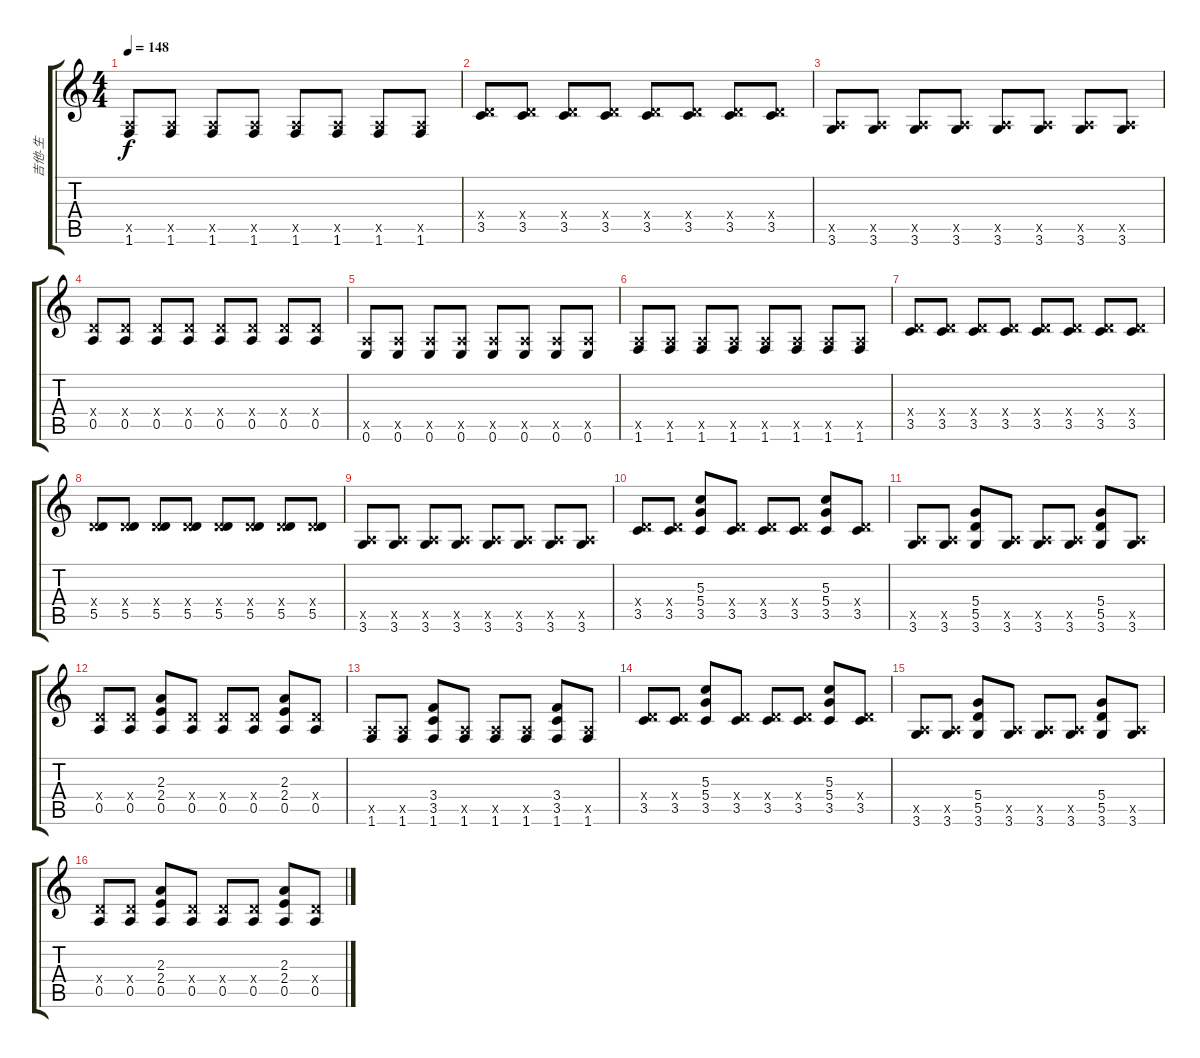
\track ("吉他-生" "吉他-生") {instrument distortionguitar}
\staff {score tabs}
\tuning (E4 B3 G3 D3 A2 E2) {hide}
\ts (4 4)
\tempo 148
\clef g2
\ks c
(0.5{x} 1.6).8{dy f} (0.5{x} 1.6).8 (0.5{x} 1.6).8 (0.5{x} 1.6).8 (0.5{x} 1.6).8 (0.5{x} 1.6).8 (0.5{x} 1.6).8 (0.5{x} 1.6).8 |
(0.4{x} 3.5).8 (0.4{x} 3.5).8 (0.4{x} 3.5).8 (0.4{x} 3.5).8 (0.4{x} 3.5).8 (0.4{x} 3.5).8 (0.4{x} 3.5).8 (0.4{x} 3.5).8 |
(0.5{x} 3.6).8 (0.5{x} 3.6).8 (0.5{x} 3.6).8 (0.5{x} 3.6).8 (0.5{x} 3.6).8 (0.5{x} 3.6).8 (0.5{x} 3.6).8 (0.5{x} 3.6).8 |
(0.4{x} 0.5).8 (0.4{x} 0.5).8 (0.4{x} 0.5).8 (0.4{x} 0.5).8 (0.4{x} 0.5).8 (0.4{x} 0.5).8 (0.4{x} 0.5).8 (0.4{x} 0.5).8 |
(0.5{x} 0.6).8 (0.5{x} 0.6).8 (0.5{x} 0.6).8 (0.5{x} 0.6).8 (0.5{x} 0.6).8 (0.5{x} 0.6).8 (0.5{x} 0.6).8 (0.5{x} 0.6).8 |
(0.5{x} 1.6).8 (0.5{x} 1.6).8 (0.5{x} 1.6).8 (0.5{x} 1.6).8 (0.5{x} 1.6).8 (0.5{x} 1.6).8 (0.5{x} 1.6).8 (0.5{x} 1.6).8 |
(0.4{x} 3.5).8 (0.4{x} 3.5).8 (0.4{x} 3.5).8 (0.4{x} 3.5).8 (0.4{x} 3.5).8 (0.4{x} 3.5).8 (0.4{x} 3.5).8 (0.4{x} 3.5).8 |
(0.4{x} 5.5).8 (0.4{x} 5.5).8 (0.4{x} 5.5).8 (0.4{x} 5.5).8 (0.4{x} 5.5).8 (0.4{x} 5.5).8 (0.4{x} 5.5).8 (0.4{x} 5.5).8 |
(0.5{x} 3.6).8 (0.5{x} 3.6).8 (0.5{x} 3.6).8 (0.5{x} 3.6).8 (0.5{x} 3.6).8 (0.5{x} 3.6).8 (0.5{x} 3.6).8 (0.5{x} 3.6).8 |
(0.4{x} 3.5).8 (0.4{x} 3.5).8 (5.3 5.4 3.5).8 (0.4{x} 3.5).8 (0.4{x} 3.5).8 (0.4{x} 3.5).8 (5.3 5.4 3.5).8 (0.4{x} 3.5).8 |
(0.5{x} 3.6).8 (0.5{x} 3.6).8 (5.4 5.5 3.6).8 (0.5{x} 3.6).8 (0.5{x} 3.6).8 (0.5{x} 3.6).8 (5.4 5.5 3.6).8 (0.5{x} 3.6).8 |
(0.4{x} 0.5).8 (0.4{x} 0.5).8 (2.3 2.4 0.5).8 (0.4{x} 0.5).8 (0.4{x} 0.5).8 (0.4{x} 0.5).8 (2.3 2.4 0.5).8 (0.4{x} 0.5).8 |
(0.5{x} 1.6).8 (0.5{x} 1.6).8 (3.4 3.5 1.6).8 (0.5{x} 1.6).8 (0.5{x} 1.6).8 (0.5{x} 1.6).8 (3.4 3.5 1.6).8 (0.5{x} 1.6).8 |
(0.4{x} 3.5).8 (0.4{x} 3.5).8 (5.3 5.4 3.5).8 (0.4{x} 3.5).8 (0.4{x} 3.5).8 (0.4{x} 3.5).8 (5.3 5.4 3.5).8 (0.4{x} 3.5).8 |
(0.5{x} 3.6).8 (0.5{x} 3.6).8 (5.4 5.5 3.6).8 (0.5{x} 3.6).8 (0.5{x} 3.6).8 (0.5{x} 3.6).8 (5.4 5.5 3.6).8 (0.5{x} 3.6).8 |
(0.4{x} 0.5).8 (0.4{x} 0.5).8 (2.3 2.4 0.5).8 (0.4{x} 0.5).8 (0.4{x} 0.5).8 (0.4{x} 0.5).8 (2.3 2.4 0.5).8 (0.4{x} 0.5).8
